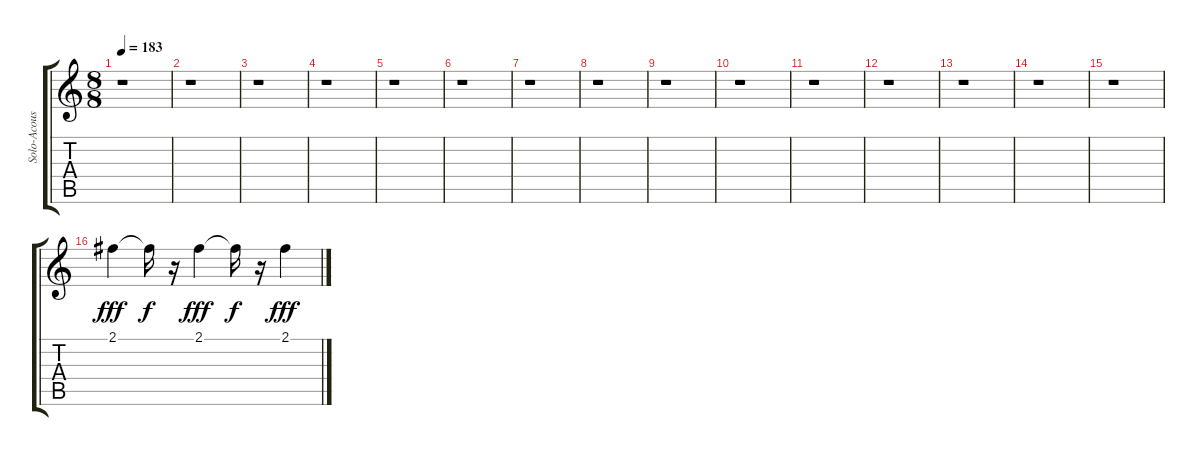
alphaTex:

\track ("Solo-Acoustic2" "Solo-Acous") {instrument acousticguitarnylon}
\staff {score tabs}
\tuning (E4 B3 G3 D3 A2 E2) {hide}
\ts (8 8)
\tempo 183
\clef g2
\ks c
r.1{dy fff} |
r.1 |
r.1 |
r.1 |
r.1 |
r.1 |
r.1 |
r.1 |
r.1 |
r.1 |
r.1 |
r.1 |
r.1 |
r.1 |
r.1 |
2.1.4 2.1{t}.16{dy f} r.16 2.1.4{dy fff} 2.1{t}.16{dy f} r.16 2.1.4{dy fff}
